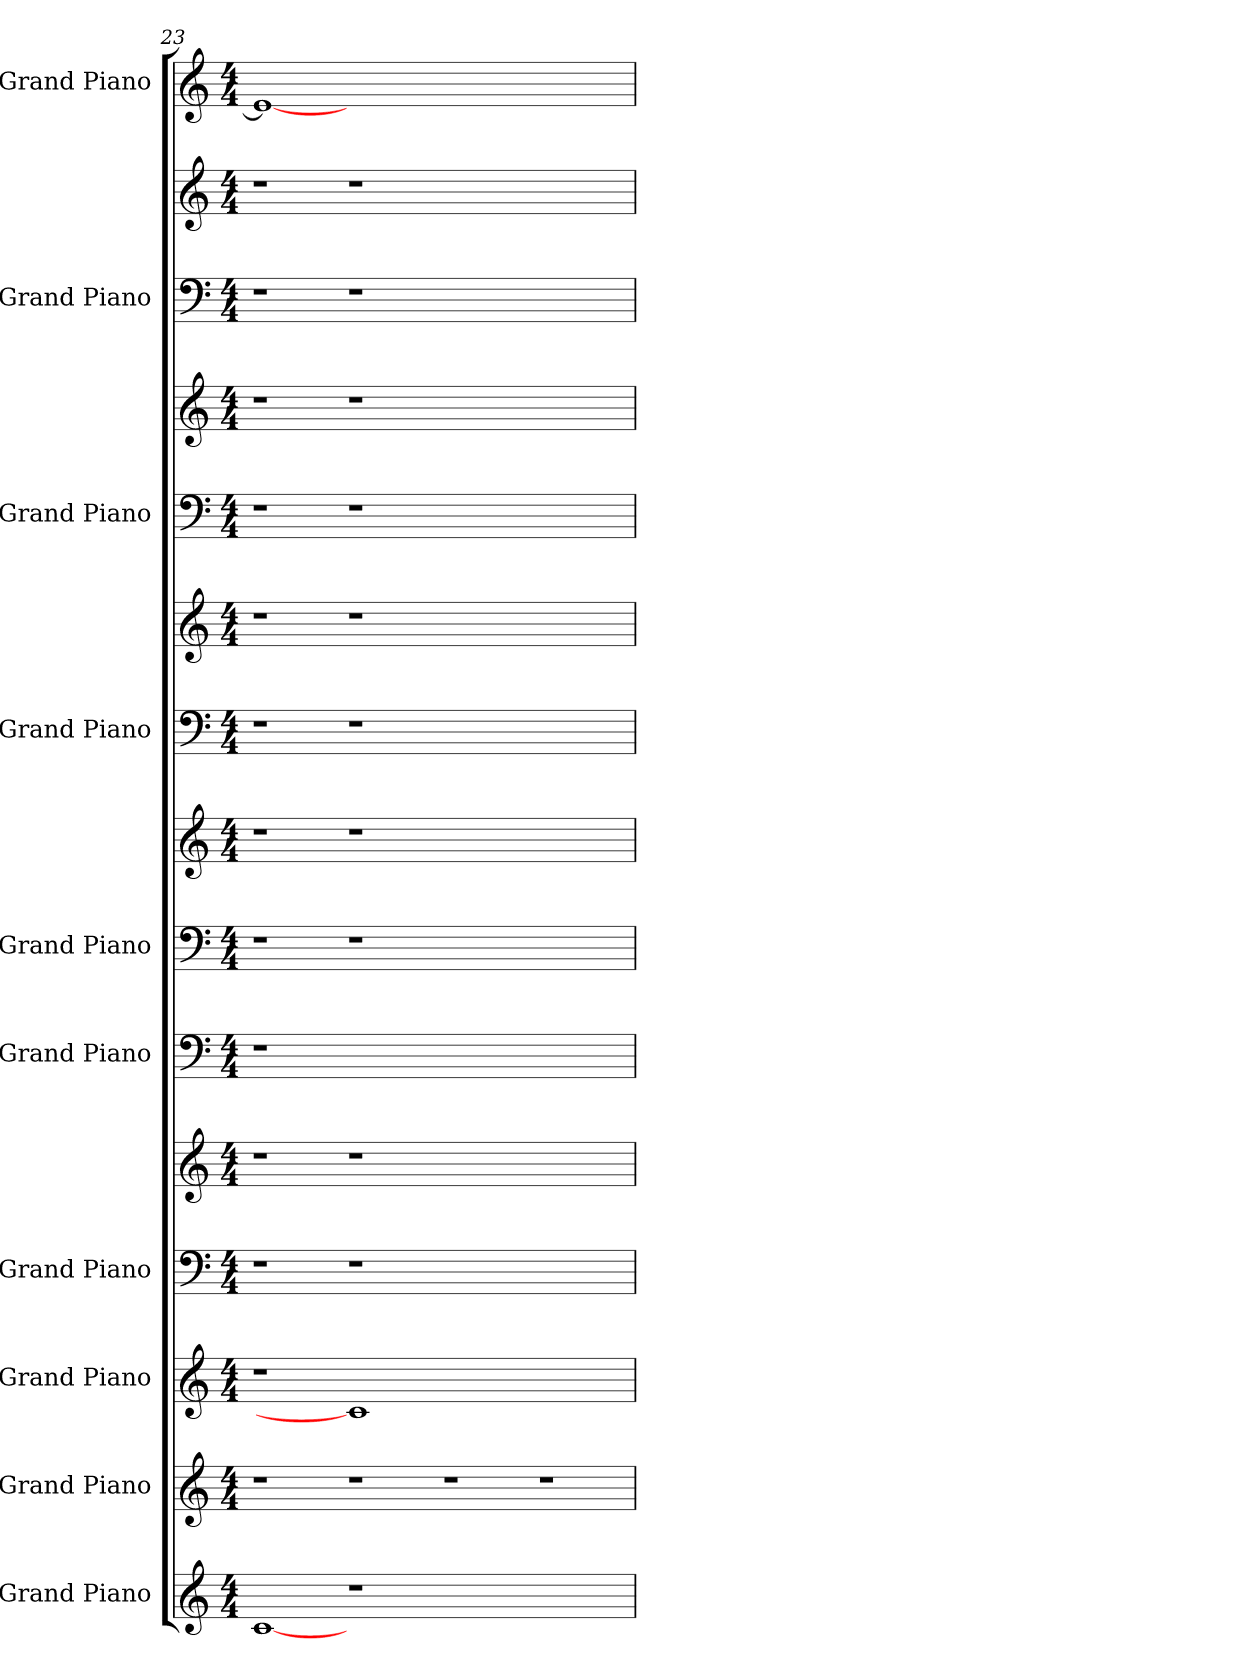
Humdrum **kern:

**kern	**kern	**kern	**kern	**kern	**kern	**kern	**kern	**kern	**kern	**kern	**kern	**kern	**kern	**kern
*part10	*part9	*part8	*part7	*part7	*part6	*part5	*part5	*part4	*part4	*part3	*part3	*part2	*part2	*part1
*staff15	*staff14	*staff13	*staff12	*staff11	*staff10	*staff9	*staff8	*staff7	*staff6	*staff5	*staff4	*staff3	*staff2	*staff1
*I"Grand Piano	*I"Grand Piano	*I"Grand Piano	*I"Grand Piano	*	*I"Grand Piano	*I"Grand Piano	*	*I"Grand Piano	*	*I"Grand Piano	*	*I"Grand Piano	*	*I"Grand Piano
*clefG2	*clefG2	*clefG2	*clefF4	*clefG2	*clefF4	*clefF4	*clefG2	*clefF4	*clefG2	*clefF4	*clefG2	*clefF4	*clefG2	*clefG2
*k[]	*k[]	*k[]	*k[]	*k[]	*k[]	*k[]	*k[]	*k[]	*k[]	*k[]	*k[]	*k[]	*k[]	*k[]
*C:	*C:	*C:	*C:	*C:	*C:	*C:	*C:	*C:	*C:	*C:	*C:	*C:	*C:	*C:
*M4/4	*M4/4	*M4/4	*M4/4	*M4/4	*M4/4	*M4/4	*M4/4	*M4/4	*M4/4	*M4/4	*M4/4	*M4/4	*M4/4	*M4/4
=23	=23	=23	=23	=23	=23	=23	=23	=23	=23	=23	=23	=23	=23	=23
[1c	1r	1r	1r	1r	1r	1r	1r	1r	1r	1r	1r	1r	1r	1e-_
1r	1r	1c]	1r	1r	0.ryy	1r	1r	1r	1r	1r	1r	1r	1r	0.ryy
0ryy	1r	0ryy	0ryy	0ryy	.	0ryy	0ryy	0ryy	0ryy	0ryy	0ryy	0ryy	0ryy	.
.	1r	.	.	.	.	.	.	.	.	.	.	.	.	.
=	=	=	=	=	=	=	=	=	=	=	=	=	=	=
*-	*-	*-	*-	*-	*-	*-	*-	*-	*-	*-	*-	*-	*-	*-
